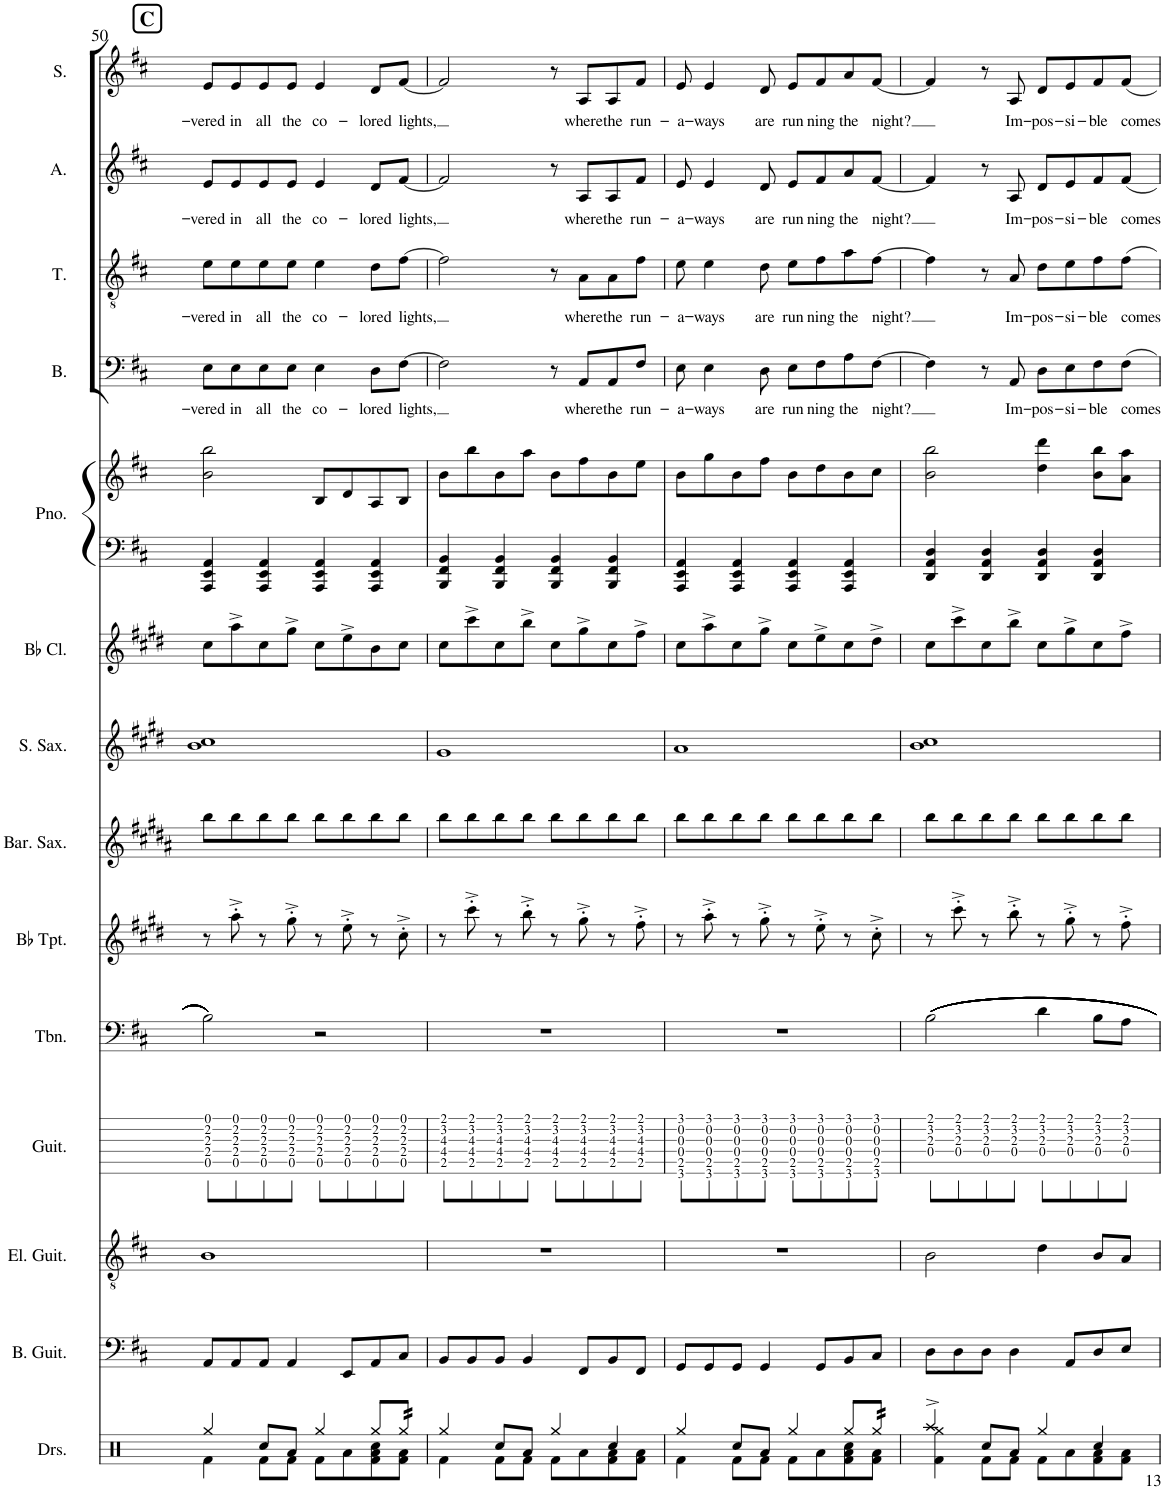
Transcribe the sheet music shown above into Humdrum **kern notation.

**kern	**kern	**kern	**kern	**kern	**kern	**kern	**kern	**kern	**kern	**kern	**text	**kern	**text	**kern	**text	**kern	**text
*part13	*part12	*part11	*part10	*part9	*part8	*part7	*part6	*part5	*part5	*part4	*part4	*part3	*part3	*part2	*part2	*part1	*part1
*staff14	*staff13	*staff12	*staff11	*staff10	*staff9	*staff8	*staff7	*staff6	*staff5	*staff4	*staff4	*staff3	*staff3	*staff2	*staff2	*staff1	*staff1
*I"Bass Guitar	*I"Electric Guitar	*I"Acoustic Guitar	*I"Trombone	*I"Bb Trumpet	*I"Baritone Saxophone	*I"Soprano Saxophone	*I"Bb Clarinet	*I"Piano	*	*I"Bass	*	*I"Tenor	*	*I"Alto	*	*I"Soprano	*
*I'B. Guit.	*I'El. Guit.	*I'Guit.	*I'Tbn.	*I'Bb Tpt.	*I'Bar. Sax.	*I'S. Sax.	*I'Bb Cl.	*I'Pno.	*	*I'B.	*	*I'T.	*	*I'A.	*	*I'S.	*
!!LO:PB:g=z
*clefF4	*clefGv2	*	*clefF4	*clefG2	*clefG2	*clefG2	*clefG2	*clefF4	*clefG2	*clefF4	*	*clefGv2	*	*clefG2	*	*clefG2	*
*Trd7c12	*	*	*	*Trd1c2	*Trd12c21	*Trd1c2	*Trd1c2	*	*	*	*	*	*	*	*	*	*
*k[f#c#]	*k[f#c#]	*k[f#c#]	*k[f#c#]	*k[f#c#g#d#]	*k[f#c#g#d#a#]	*k[f#c#g#d#]	*k[f#c#g#d#]	*k[f#c#]	*k[f#c#]	*k[f#c#]	*	*k[f#c#]	*	*k[f#c#]	*	*k[f#c#]	*
*M4/4	*M4/4	*M4/4	*M4/4	*M4/4	*M4/4	*M4/4	*M4/4	*M4/4	*M4/4	*M4/4	*	*M4/4	*	*M4/4	*	*M4/4	*
!!LO:REH:place=s1:a:B:cj:t=C
=50	=50	=50	=50	=50	=50	=50	=50	=50	=50	=50	=50	=50	=50	=50	=50	=50	=50
!	!	!	!	!	!	!	!	!	!	!	!LO:LY:b	!	!LO:LY:b	!	!LO:LY:b	!	!LO:LY:b
8AA/L	1B	8AA\ 8E\ 8A\ 8c#\ 8e\L	2B\	8r	8bb\L	1b 1cc#	8cc#\L	4AAA/ 4EE/ 4AA/	2b\ 2bb\	8E\L	-vered	8e\L	-vered	8e/L	-vered	8e/L	-vered
!	!	!	!	!	!	!	!	!	!	!	!LO:LY:b	!	!LO:LY:b	!	!LO:LY:b	!	!LO:LY:b
8AA/	.	8AA\ 8E\ 8A\ 8c#\ 8e\	.	8aa'^\	8bb\	.	8aa^\	.	.	8E\	in	8e\	in	8e/	in	8e/	in
!	!	!	!	!	!	!	!	!	!	!	!LO:LY:b	!	!LO:LY:b	!	!LO:LY:b	!	!LO:LY:b
8AA/J	.	8AA\ 8E\ 8A\ 8c#\ 8e\	.	8r	8bb\	.	8cc#\	4AAA/ 4EE/ 4AA/	.	8E\	all	8e\	all	8e/	all	8e/	all
!	!	!	!	!	!	!	!	!	!	!	!LO:LY:b	!	!LO:LY:b	!	!LO:LY:b	!	!LO:LY:b
4AA/	.	8AA\ 8E\ 8A\ 8c#\ 8e\J	.	8gg#'^\	8bb\J	.	8gg#^\J	.	.	8E\J	the	8e\J	the	8e/J	the	8e/J	the
!	!	!	!	!	!	!	!	!	!	!	!LO:LY:b	!	!LO:LY:b	!	!LO:LY:b	!	!LO:LY:b
.	.	8AA\ 8E\ 8A\ 8c#\ 8e\L	2r	8r	8bb\L	.	8cc#\L	4AAA/ 4EE/ 4AA/	8B/L	4E\	co-	4e\	co-	4e/	co-	4e/	co-
8EE/L	.	8AA\ 8E\ 8A\ 8c#\ 8e\	.	8ee'^\	8bb\	.	8ee^\	.	8d/	.	.	.	.	.	.	.	.
!	!	!	!	!	!	!	!	!	!	!	!LO:LY:b	!	!LO:LY:b	!	!LO:LY:b	!	!LO:LY:b
8AA/	.	8AA\ 8E\ 8A\ 8c#\ 8e\	.	8r	8bb\	.	8b\	4AAA/ 4EE/ 4AA/	8A/	8D\L	-lored	8d\L	-lored	8d/L	-lored	8d/L	-lored
!	!	!	!	!	!	!	!	!	!	!	!LO:LY:b	!	!LO:LY:b	!	!LO:LY:b	!	!LO:LY:b
8C#/J	.	8AA\ 8E\ 8A\ 8c#\ 8e\J	.	8cc#'^\	8bb\J	.	8cc#\J	.	8B/J	[8F#\J	lights,	[8f#\J	lights,	[8f#/J	lights,	[8f#/J	lights,
=51	=51	=51	=51	=51	=51	=51	=51	=51	=51	=51	=51	=51	=51	=51	=51	=51	=51
8BB/L	1r	8BB\ 8F#\ 8B\ 8d\ 8f#\L	1r	8r	8bb\L	1g#	8cc#\L	4BBB/ 4FF#/ 4BB/	8b\L	2F#\]	.	2f#\]	.	2f#/]	.	2f#/]	.
8BB/	.	8BB\ 8F#\ 8B\ 8d\ 8f#\	.	8ccc#'^\	8bb\	.	8ccc#^\	.	8bb\	.	.	.	.	.	.	.	.
8BB/J	.	8BB\ 8F#\ 8B\ 8d\ 8f#\	.	8r	8bb\	.	8cc#\	4BBB/ 4FF#/ 4BB/	8b\	.	.	.	.	.	.	.	.
4BB/	.	8BB\ 8F#\ 8B\ 8d\ 8f#\J	.	8bb'^\	8bb\J	.	8bb^\J	.	8aa\J	.	.	.	.	.	.	.	.
.	.	8BB\ 8F#\ 8B\ 8d\ 8f#\L	.	8r	8bb\L	.	8cc#\L	4BBB/ 4FF#/ 4BB/	8b\L	8r	.	8r	.	8r	.	8r	.
!	!	!	!	!	!	!	!	!	!	!	!LO:LY:b	!	!LO:LY:b	!	!LO:LY:b	!	!LO:LY:b
8FF#/L	.	8BB\ 8F#\ 8B\ 8d\ 8f#\	.	8gg#'^\	8bb\	.	8gg#^\	.	8ff#\	8AA/L	where	8A\L	where	8A/L	where	8A/L	where
!	!	!	!	!	!	!	!	!	!	!	!LO:LY:b	!	!LO:LY:b	!	!LO:LY:b	!	!LO:LY:b
8BB/	.	8BB\ 8F#\ 8B\ 8d\ 8f#\	.	8r	8bb\	.	8cc#\	4BBB/ 4FF#/ 4BB/	8b\	8AA/	the	8A\	the	8A/	the	8A/	the
!	!	!	!	!	!	!	!	!	!	!	!LO:LY:b	!	!LO:LY:b	!	!LO:LY:b	!	!LO:LY:b
8FF#/J	.	8BB\ 8F#\ 8B\ 8d\ 8f#\J	.	8ff#'^\	8bb\J	.	8ff#^\J	.	8ee\J	8F#/J	run-	8f#\J	run-	8f#/J	run-	8f#/J	run-
=52	=52	=52	=52	=52	=52	=52	=52	=52	=52	=52	=52	=52	=52	=52	=52	=52	=52
!	!	!	!	!	!	!	!	!	!	!	!LO:LY:b	!	!LO:LY:b	!	!LO:LY:b	!	!LO:LY:b
8GG/L	1r	8GG\ 8BB\ 8D\ 8G\ 8B\ 8g\L	1r	8r	8bb\L	1a	8cc#\L	4AAA/ 4EE/ 4AA/	8b\L	8E\	-a-	8e\	-a-	8e/	-a-	8e/	-a-
!	!	!	!	!	!	!	!	!	!	!	!LO:LY:b	!	!LO:LY:b	!	!LO:LY:b	!	!LO:LY:b
8GG/	.	8GG\ 8BB\ 8D\ 8G\ 8B\ 8g\	.	8aa'^\	8bb\	.	8aa^\	.	8gg\	4E\	-ways	4e\	-ways	4e/	-ways	4e/	-ways
8GG/J	.	8GG\ 8BB\ 8D\ 8G\ 8B\ 8g\	.	8r	8bb\	.	8cc#\	4AAA/ 4EE/ 4AA/	8b\	.	.	.	.	.	.	.	.
!	!	!	!	!	!	!	!	!	!	!	!LO:LY:b	!	!LO:LY:b	!	!LO:LY:b	!	!LO:LY:b
4GG/	.	8GG\ 8BB\ 8D\ 8G\ 8B\ 8g\J	.	8gg#'^\	8bb\J	.	8gg#^\J	.	8ff#\J	8D\	are	8d\	are	8d/	are	8d/	are
!	!	!	!	!	!	!	!	!	!	!	!LO:LY:b	!	!LO:LY:b	!	!LO:LY:b	!	!LO:LY:b
.	.	8GG\ 8BB\ 8D\ 8G\ 8B\ 8g\L	.	8r	8bb\L	.	8cc#\L	4AAA/ 4EE/ 4AA/	8b\L	8E\L	run-	8e\L	run-	8e/L	run-	8e/L	run-
!	!	!	!	!	!	!	!	!	!	!	!LO:LY:b	!	!LO:LY:b	!	!LO:LY:b	!	!LO:LY:b
8GG/L	.	8GG\ 8BB\ 8D\ 8G\ 8B\ 8g\	.	8ee'^\	8bb\	.	8ee^\	.	8dd\	8F#\	-ning	8f#\	-ning	8f#/	-ning	8f#/	-ning
!	!	!	!	!	!	!	!	!	!	!	!LO:LY:b	!	!LO:LY:b	!	!LO:LY:b	!	!LO:LY:b
8BB/	.	8GG\ 8BB\ 8D\ 8G\ 8B\ 8g\	.	8r	8bb\	.	8cc#\	4AAA/ 4EE/ 4AA/	8b\	8A\	the	8a\	the	8a/	the	8a/	the
!	!	!	!	!	!	!	!	!	!	!	!LO:LY:b	!	!LO:LY:b	!	!LO:LY:b	!	!LO:LY:b
8C#/J	.	8GG\ 8BB\ 8D\ 8G\ 8B\ 8g\J	.	8cc#'^\	8bb\J	.	8dd#^\J	.	8cc#\J	[8F#\J	night?	[8f#\J	night?	[8f#/J	night?	[8f#/J	night?
=53	=53	=53	=53	=53	=53	=53	=53	=53	=53	=53	=53	=53	=53	=53	=53	=53	=53
8D\L	2B\	8D\ 8A\ 8d\ 8f#\L	2B\	8r	8bb\L	1b 1cc#	8cc#\L	4DD/ 4AA/ 4D/	2b\ 2bb\	4F#\]	.	4f#\]	.	4f#/]	.	4f#/]	.
8D\	.	8D\ 8A\ 8d\ 8f#\	.	8ccc#'^\	8bb\	.	8ccc#^\	.	.	.	.	.	.	.	.	.	.
8D\J	.	8D\ 8A\ 8d\ 8f#\	.	8r	8bb\	.	8cc#\	4DD/ 4AA/ 4D/	.	8r	.	8r	.	8r	.	8r	.
!	!	!	!	!	!	!	!	!	!	!	!LO:LY:b	!	!LO:LY:b	!	!LO:LY:b	!	!LO:LY:b
4D\	.	8D\ 8A\ 8d\ 8f#\J	.	8bb'^\	8bb\J	.	8bb^\J	.	.	8AA/	Im-	8A/	Im-	8A/	Im-	8A/	Im-
!	!	!	!	!	!	!	!	!	!	!	!LO:LY:b	!	!LO:LY:b	!	!LO:LY:b	!	!LO:LY:b
.	4d\	8D\ 8A\ 8d\ 8f#\L	4d\	8r	8bb\L	.	8cc#\L	4DD/ 4AA/ 4D/	4dd\ 4ddd\	8D\L	-pos-	8d\L	-pos-	8d/L	-pos-	8d/L	-pos-
!	!	!	!	!	!	!	!	!	!	!	!LO:LY:b	!	!LO:LY:b	!	!LO:LY:b	!	!LO:LY:b
8AA/L	.	8D\ 8A\ 8d\ 8f#\	.	8gg#'^\	8bb\	.	8gg#^\	.	.	8E\	-si-	8e\	-si-	8e/	-si-	8e/	-si-
!	!	!	!	!	!	!	!	!	!	!	!LO:LY:b	!	!LO:LY:b	!	!LO:LY:b	!	!LO:LY:b
8D/	8B/L	8D\ 8A\ 8d\ 8f#\	8B\L	8r	8bb\	.	8cc#\	4DD/ 4AA/ 4D/	8b\ 8bb\L	8F#\	-ble	8f#\	-ble	8f#/	-ble	8f#/	-ble
!	!	!	!	!	!	!	!	!	!	!	!LO:LY:b	!	!LO:LY:b	!	!LO:LY:b	!	!LO:LY:b
8E/J	8A/J	8D\ 8A\ 8d\ 8f#\J	8A\J	8ff#'^\	8bb\J	.	8ff#^\J	.	8a\ 8aa\J	8F#\J	comes	8f#\J	comes	8f#/J	comes	8f#/J	comes
=	=	=	=	=	=	=	=	=	=	=	=	=	=	=	=	=	=
*-	*-	*-	*-	*-	*-	*-	*-	*-	*-	*-	*-	*-	*-	*-	*-	*-	*-
